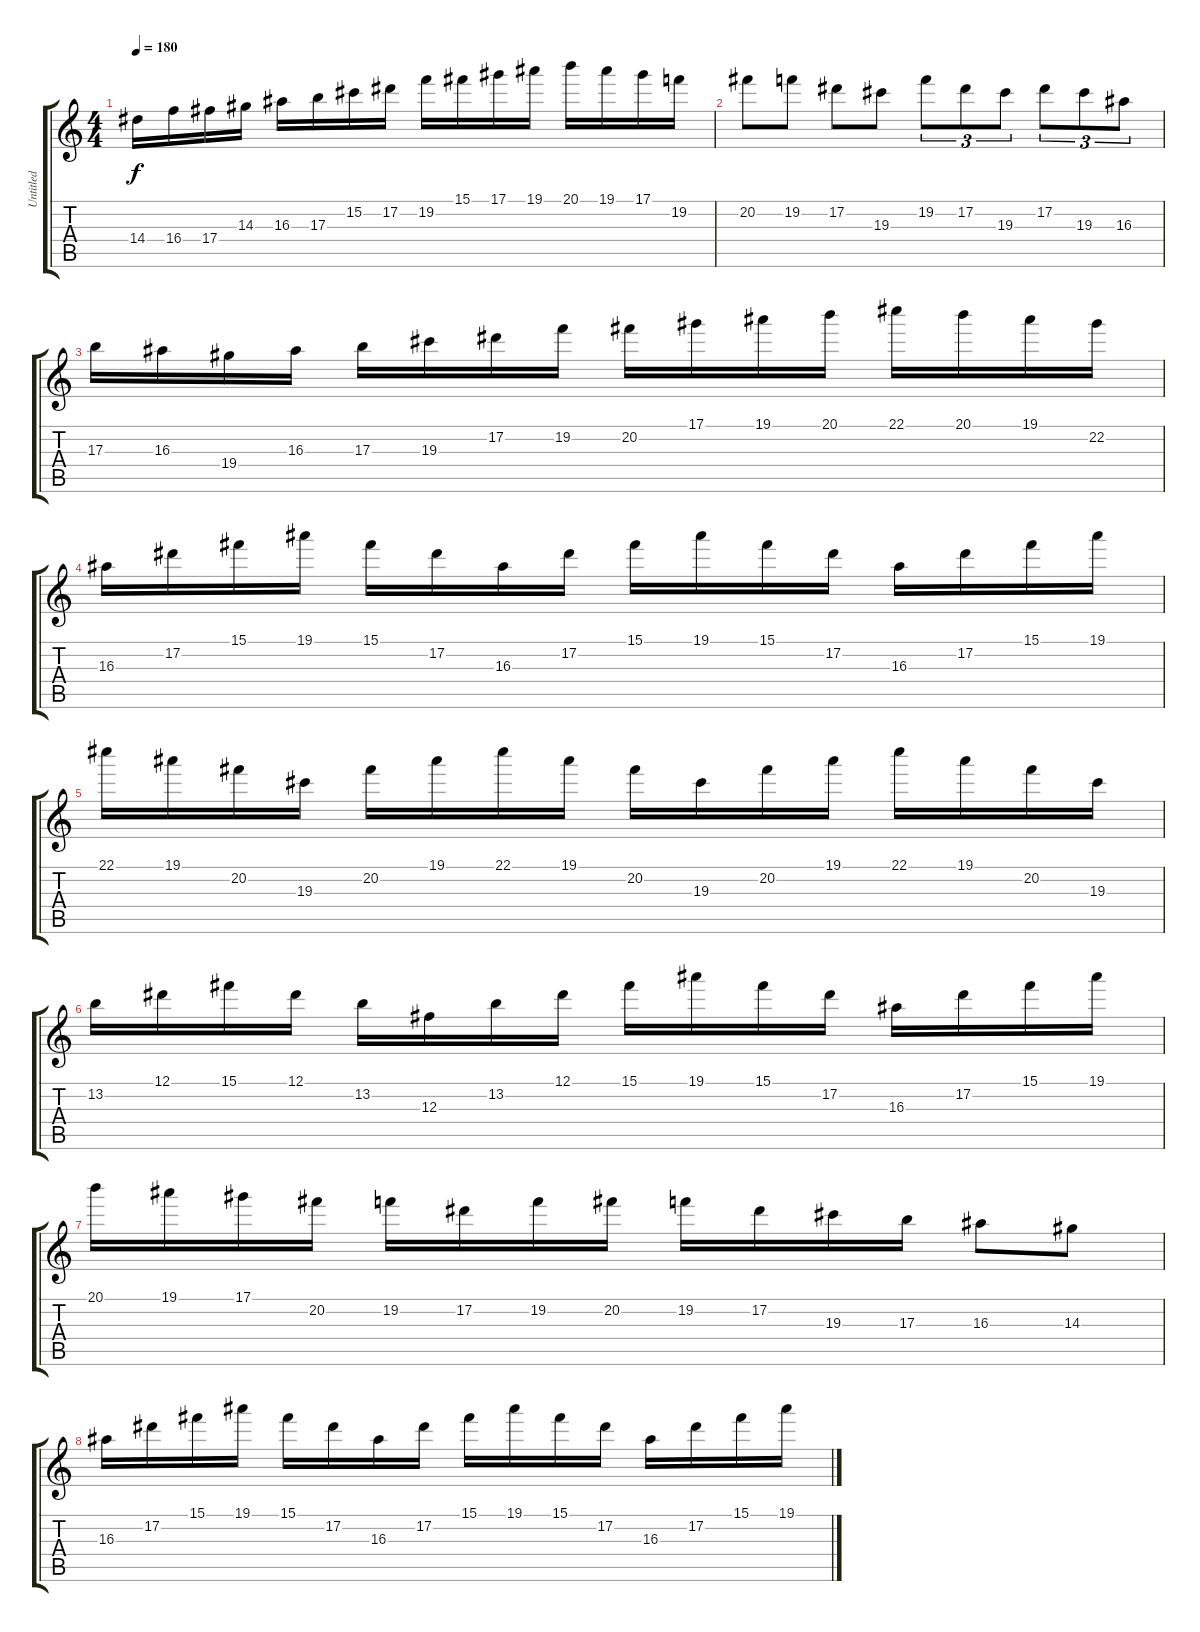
\track ("Untitled" "Untitled") {instrument overdrivenguitar}
\staff {score tabs}
\tuning (Eb4 Bb3 Gb3 Db3 Ab2 Eb2) {hide}
\ts (4 4)
\tempo 180
\clef g2
\ks c
14.4.16{dy f} 16.4.16 17.4.16 14.3.16 16.3.16 17.3.16 15.2.16 17.2.16 19.2.16 15.1.16 17.1.16 19.1.16 20.1.16 19.1.16 17.1.16 19.2.16 |
20.2.8 19.2.8 17.2.8 19.3.8 19.2.8{tu (3 2)} 17.2.8{tu (3 2)} 19.3.8{tu (3 2)} 17.2.8{tu (3 2)} 19.3.8{tu (3 2)} 16.3.8{tu (3 2)} |
17.3.16 16.3.16 19.4.16 16.3.16 17.3.16 19.3.16 17.2.16 19.2.16 20.2.16 17.1.16 19.1.16 20.1.16 22.1.16 20.1.16 19.1.16 22.2.16 |
16.3.16 17.2.16 15.1.16 19.1.16 15.1.16 17.2.16 16.3.16 17.2.16 15.1.16 19.1.16 15.1.16 17.2.16 16.3.16 17.2.16 15.1.16 19.1.16 |
22.1.16 19.1.16 20.2.16 19.3.16 20.2.16 19.1.16 22.1.16 19.1.16 20.2.16 19.3.16 20.2.16 19.1.16 22.1.16 19.1.16 20.2.16 19.3.16 |
13.2.16 12.1.16 15.1.16 12.1.16 13.2.16 12.3.16 13.2.16 12.1.16 15.1.16 19.1.16 15.1.16 17.2.16 16.3.16 17.2.16 15.1.16 19.1.16 |
20.1.16 19.1.16 17.1.16 20.2.16 19.2.16 17.2.16 19.2.16 20.2.16 19.2.16 17.2.16 19.3.16 17.3.16 16.3.8 14.3.8 |
16.3.16 17.2.16 15.1.16 19.1.16 15.1.16 17.2.16 16.3.16 17.2.16 15.1.16 19.1.16 15.1.16 17.2.16 16.3.16 17.2.16 15.1.16 19.1.16
